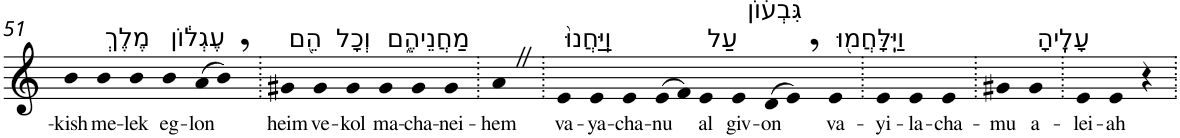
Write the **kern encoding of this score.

**kern	**text
*part1	*part1
*staff1	*staff1
*I"Piano	*
*I'Pno	*
!!LO:PB:g=z
*clefG2	*
*k[]	*
=51	=51
!	!LO:LY:b
4b	-kish
!LO:TX:a:t=מֶלֶךְ	!
!	!LO:LY:b
4b	me-
!	!LO:LY:b
4b	-lek
!LO:TX:a:t=עֶגְל֔וֹן	!
!	!LO:LY:b
4b	eg-
!	!LO:LY:b
(>8a	-lon
8b,)	.
=52.	=52.
!LO:TX:a:t=הֵ֖ם	!
!	!LO:LY:b
4g#X	heim
!LO:TX:a:t=וְכָל	!
!	!LO:LY:b
4g#	ve-
!	!LO:LY:b
4g#	-kol
!LO:TX:a:t=מַחֲנֵיהֶ֑ם	!
!	!LO:LY:b
4g#	ma-
!	!LO:LY:b
4g#	-cha-
!	!LO:LY:b
4g#	-nei-
=53.	=53.
!	!LO:LY:b
4aZ	-hem
=54.	=54.
!LO:TX:a:t=וַֽיַּחֲנוּ֙	!
!	!LO:LY:b
4e	va-
!	!LO:LY:b
4e	-ya-
!	!LO:LY:b
4e	-cha-
!	!LO:LY:b
(>8e	-nu
8f)	.
!LO:TX:a:t=עַל	!
!	!LO:LY:b
4e	al
!LO:TX:a:t=גִּבְע֔וֹן	!
!	!LO:LY:b
4e	giv-
!	!LO:LY:b
(>8d	-on
8e,)	.
!LO:TX:a:t=וַיִּֽלָּחֲמ֖וּ	!
!	!LO:LY:b
4e	va-
=55.	=55.
!	!LO:LY:b
4e	-yi-
!	!LO:LY:b
4e	-la-
!	!LO:LY:b
4e	-cha-
=56.	=56.
!	!LO:LY:b
4g#X	-mu
!LO:TX:a:t=עָלֶֽיהָ	!
!	!LO:LY:b
4g#	a-
=57.	=57.
!	!LO:LY:b
4e	-lei-
!	!LO:LY:b
4e	-ah
4r	.
=.	=.
*-	*-
